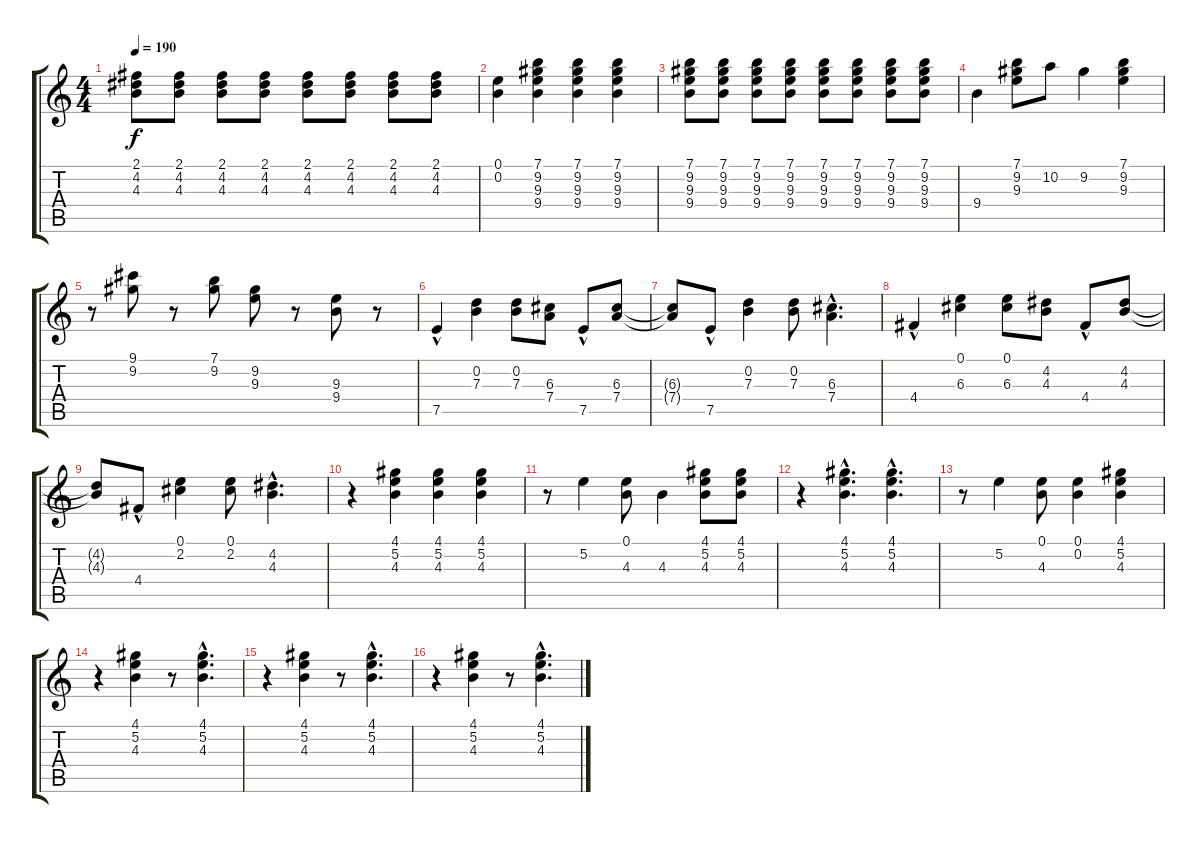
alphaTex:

\track "" {instrument electricguitarclean}
\staff {score tabs}
\tuning (E4 B3 G3 D3 A2 E2) {hide}
\ts (4 4)
\tempo 190
\clef g2
\ks c
(2.1 4.2 4.3).8{dy f} (2.1 4.2 4.3).8 (2.1 4.2 4.3).8 (2.1 4.2 4.3).8 (2.1 4.2 4.3).8 (2.1 4.2 4.3).8 (2.1 4.2 4.3).8 (2.1 4.2 4.3).8 |
(0.1 0.2).4 (7.1 9.2 9.3 9.4).4 (7.1 9.2 9.3 9.4).4 (7.1 9.2 9.3 9.4).4 |
(7.1 9.2 9.3 9.4).8 (7.1 9.2 9.3 9.4).8 (7.1 9.2 9.3 9.4).8 (7.1 9.2 9.3 9.4).8 (7.1 9.2 9.3 9.4).8 (7.1 9.2 9.3 9.4).8 (7.1 9.2 9.3 9.4).8 (7.1 9.2 9.3 9.4).8 |
9.4.4 (7.1 9.2 9.3).8 10.2.8 9.2.4 (7.1 9.2 9.3).4 |
r.8 (9.1 9.2).8 r.8 (7.1 9.2).8 (9.2 9.3).8 r.8 (9.3 9.4).8 r.8 |
7.5{hac}.4 (0.2 7.3).4 (0.2 7.3).8 (6.3 7.4).8 7.5{hac}.8 (6.3 7.4).8 |
(6.3{t} 7.4{t}).8 7.5{hac}.8 (0.2 7.3).4 (0.2 7.3).8 (6.3{hac} 7.4{hac}).4{d} |
4.4{hac}.4 (0.1 6.3).4 (0.1 6.3).8 (4.2 4.3).8 4.4{hac}.8 (4.2 4.3).8 |
(4.2{t} 4.3{t}).8 4.4{hac}.8 (0.1 2.2).4 (0.1 2.2).8 (4.2{hac} 4.3{hac}).4{d} |
r.4 (4.1 5.2 4.3).4 (4.1 5.2 4.3).4 (4.1 5.2 4.3).4 |
r.8 5.2.4 (0.1 4.3).8 4.3.4 (4.1 5.2 4.3).8 (4.1 5.2 4.3).8 |
r.4 (4.1{hac} 5.2{hac} 4.3{hac}).4{d} (4.1{hac} 5.2{hac} 4.3{hac}).4{d} |
r.8 5.2.4 (0.1 4.3).8 (0.1 0.2).4 (4.1 5.2 4.3).4 |
r.4 (4.1 5.2 4.3).4 r.8 (4.1{hac} 5.2{hac} 4.3{hac}).4{d} |
r.4 (4.1 5.2 4.3).4 r.8 (4.1{hac} 5.2{hac} 4.3{hac}).4{d} |
r.4 (4.1 5.2 4.3).4 r.8 (4.1{hac} 5.2{hac} 4.3{hac}).4{d}
